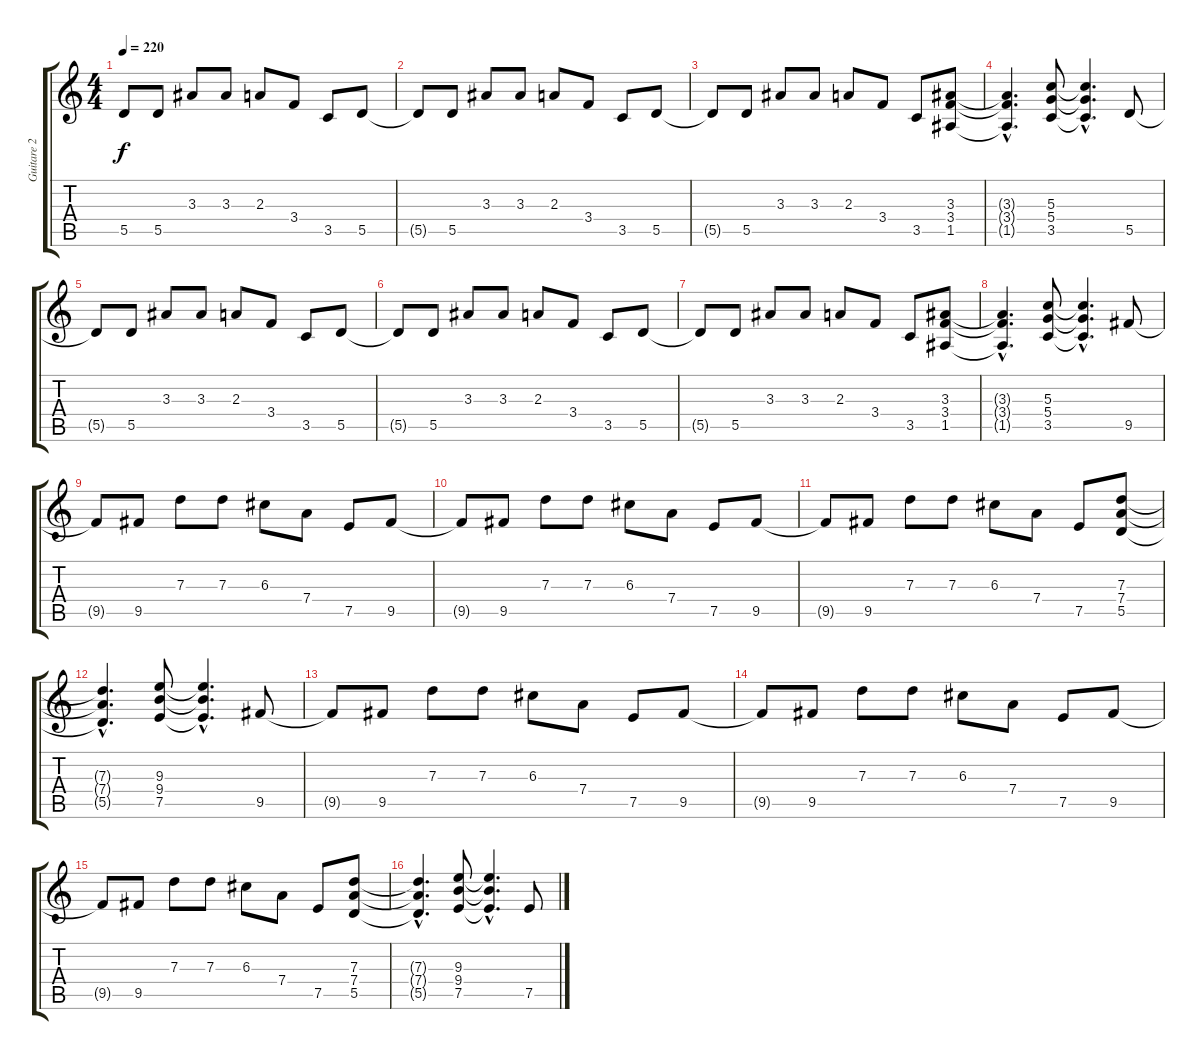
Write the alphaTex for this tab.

\track ("Guitare 2" "Guitare 2") {instrument distortionguitar}
\staff {score tabs}
\tuning (E4 B3 G3 D3 A2 E2) {hide}
\ts (4 4)
\tempo 220
\clef g2
\ks c
5.5{t}.8{dy f} 5.5.8 3.3.8 3.3.8 2.3.8 3.4.8 3.5.8 5.5.8 |
5.5{t}.8 5.5.8 3.3.8 3.3.8 2.3.8 3.4.8 3.5.8 5.5.8 |
5.5{t}.8 5.5.8 3.3.8 3.3.8 2.3.8 3.4.8 3.5.8 (3.3 3.4 1.5).8 |
(3.3{hac t} 3.4{hac t} 1.5{hac t}).4{d} (5.3 5.4 3.5).8 (5.3{hac t} 5.4{hac t} 3.5{hac t}).4{d} 5.5.8 |
5.5{t}.8 5.5.8 3.3.8 3.3.8 2.3.8 3.4.8 3.5.8 5.5.8 |
5.5{t}.8 5.5.8 3.3.8 3.3.8 2.3.8 3.4.8 3.5.8 5.5.8 |
5.5{t}.8 5.5.8 3.3.8 3.3.8 2.3.8 3.4.8 3.5.8 (3.3 3.4 1.5).8 |
(3.3{hac t} 3.4{hac t} 1.5{hac t}).4{d} (5.3 5.4 3.5).8 (5.3{hac t} 5.4{hac t} 3.5{hac t}).4{d} 9.5.8 |
9.5{t}.8 9.5.8 7.3.8 7.3.8 6.3.8 7.4.8 7.5.8 9.5.8 |
9.5{t}.8 9.5.8 7.3.8 7.3.8 6.3.8 7.4.8 7.5.8 9.5.8 |
9.5{t}.8 9.5.8 7.3.8 7.3.8 6.3.8 7.4.8 7.5.8 (7.3 7.4 5.5).8 |
(7.3{hac t} 7.4{hac t} 5.5{hac t}).4{d} (9.3 9.4 7.5).8 (9.3{hac t} 9.4{hac t} 7.5{hac t}).4{d} 9.5.8 |
9.5{t}.8 9.5.8 7.3.8 7.3.8 6.3.8 7.4.8 7.5.8 9.5.8 |
9.5{t}.8 9.5.8 7.3.8 7.3.8 6.3.8 7.4.8 7.5.8 9.5.8 |
9.5{t}.8 9.5.8 7.3.8 7.3.8 6.3.8 7.4.8 7.5.8 (7.3 7.4 5.5).8 |
(7.3{hac t} 7.4{hac t} 5.5{hac t}).4{d} (9.3 9.4 7.5).8 (9.3{hac t} 9.4{hac t} 7.5{hac t}).4{d} 7.5.8
